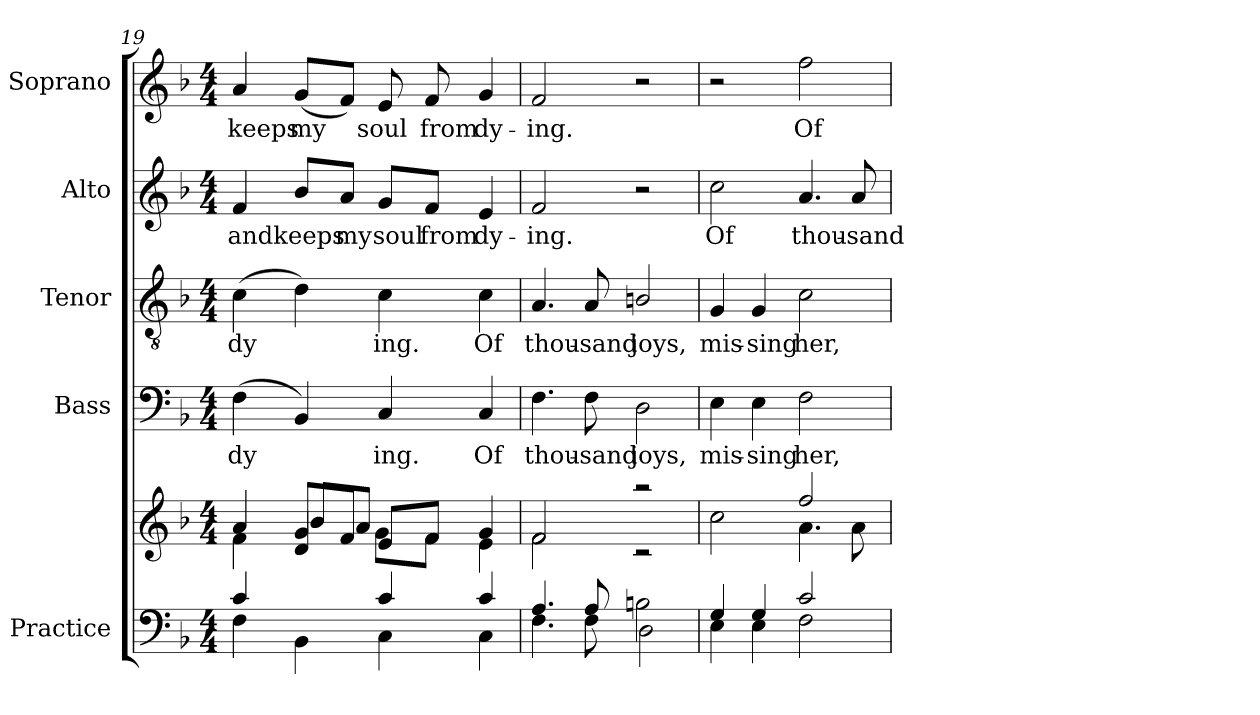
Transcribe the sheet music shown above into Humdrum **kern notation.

**kern	**kern	**kern	**text	**kern	**text	**kern	**text	**kern	**text
*part5	*part5	*part4	*part4	*part3	*part3	*part2	*part2	*part1	*part1
*staff6	*staff5	*staff4	*staff4	*staff3	*staff3	*staff2	*staff2	*staff1	*staff1
*I"Practice	*	*I"Bass	*	*I"Tenor	*	*I"Alto	*	*I"Soprano	*
*	*	*I'B	*	*I'T	*	*I'A	*	*I'S	*
!!LO:LB:g=z
*clefF4	*clefG2	*clefF4	*	*clefGv2	*	*clefG2	*	*clefG2	*
*k[b-]	*k[b-]	*k[b-]	*	*k[b-]	*	*k[b-]	*	*k[b-]	*
*F:	*F:	*F:	*	*F:	*	*F:	*	*F:	*
*M4/4	*M4/4	*M4/4	*	*M4/4	*	*M4/4	*	*M4/4	*
=19	=19	=19	=19	=19	=19	=19	=19	=19	=19
*^	*^	*	*	*	*	*	*	*	*
*	*	*	*^	*	*	*	*	*	*	*	*
!	!	!	!	!	!	!LO:LY:b	!	!LO:LY:b	!	!LO:LY:b	!	!LO:LY:b
4c/	4F\	4a/	4f\	4ryy	(<4F\	dy­	(>4c\	dy­	4f/	and	4a/	keeps
!	!	!	!	!	!	!	!	!	!	!LO:LY:b	!	!LO:LY:b
4ryy	4BB-\	8g/L	8b-/L	4d/	4BB-/)	.	4d\)	.	8b-/L	keeps	(<8g/L	my
!	!	!	!	!	!	!	!	!	!	!LO:LY:b	!	!
.	.	8f/J	8a/J	.	.	.	.	.	8a/J	my	8f/J)	.
!	!	!	!	!	!	!LO:LY:b	!	!LO:LY:b	!	!LO:LY:b	!	!LO:LY:b
4c/	4C\	8e/L	8g\L	2ryy	4C/	ing.	4c\	ing.	8g/L	soul	8e/	soul
!	!	!	!	!	!	!	!	!	!	!LO:LY:b	!	!LO:LY:b
.	.	8f/J	8f\J	.	.	.	.	.	8f/J	from	8f/	from
!	!	!	!	!	!	!LO:LY:b	!	!LO:LY:b	!	!LO:LY:b	!	!LO:LY:b
4c/	4C\	4g/	4e\	.	4C/	Of	4c\	Of	4e/	dy-	4g/	dy-
*	*	*	*v	*v	*	*	*	*	*	*	*	*
=20	=20	=20	=20	=20	=20	=20	=20	=20	=20	=20	=20
!	!	!	!	!	!LO:LY:b	!	!LO:LY:b	!	!LO:LY:b	!	!LO:LY:b
4.A/	4.F\	2f/	2f\	4.F\	thou-	4.A/	thou-	2f/	-ing.	2f/	-ing.
!	!	!	!	!	!LO:LY:b	!	!LO:LY:b	!	!	!	!
8A/	8F\	.	.	8F\	-sand	8A/	-sand	.	.	.	.
!	!	!	!	!	!LO:LY:b	!	!LO:LY:b	!	!	!	!
2Bn\	2D\	2raa	2rc	2D\	joys,	2Bn/	joys,	2r	.	2r	.
=21	=21	=21	=21	=21	=21	=21	=21	=21	=21	=21	=21
!	!	!	!	!	!LO:LY:b	!	!LO:LY:b	!	!LO:LY:b	!	!
4G/	4E\	2ryy	2cc\	4E\	mis-	4G/	mis-	2cc\	Of	2r	.
!	!	!	!	!	!LO:LY:b	!	!LO:LY:b	!	!	!	!
4G/	4E\	.	.	4E\	-sing	4G/	-sing	.	.	.	.
!	!	!	!	!	!LO:LY:b	!	!LO:LY:b	!	!LO:LY:b	!	!LO:LY:b
2c/	2F\	2ff/	4.a\	2F\	her,	2c\	her,	4.a/	thou-	2ff\	Of
!	!	!	!	!	!	!	!	!	!LO:LY:b	!	!
.	.	.	8a\	.	.	.	.	8a/	-sand	.	.
*v	*v	*	*	*	*	*	*	*	*	*	*
*	*v	*v	*	*	*	*	*	*	*	*
=	=	=	=	=	=	=	=	=	=
*-	*-	*-	*-	*-	*-	*-	*-	*-	*-
